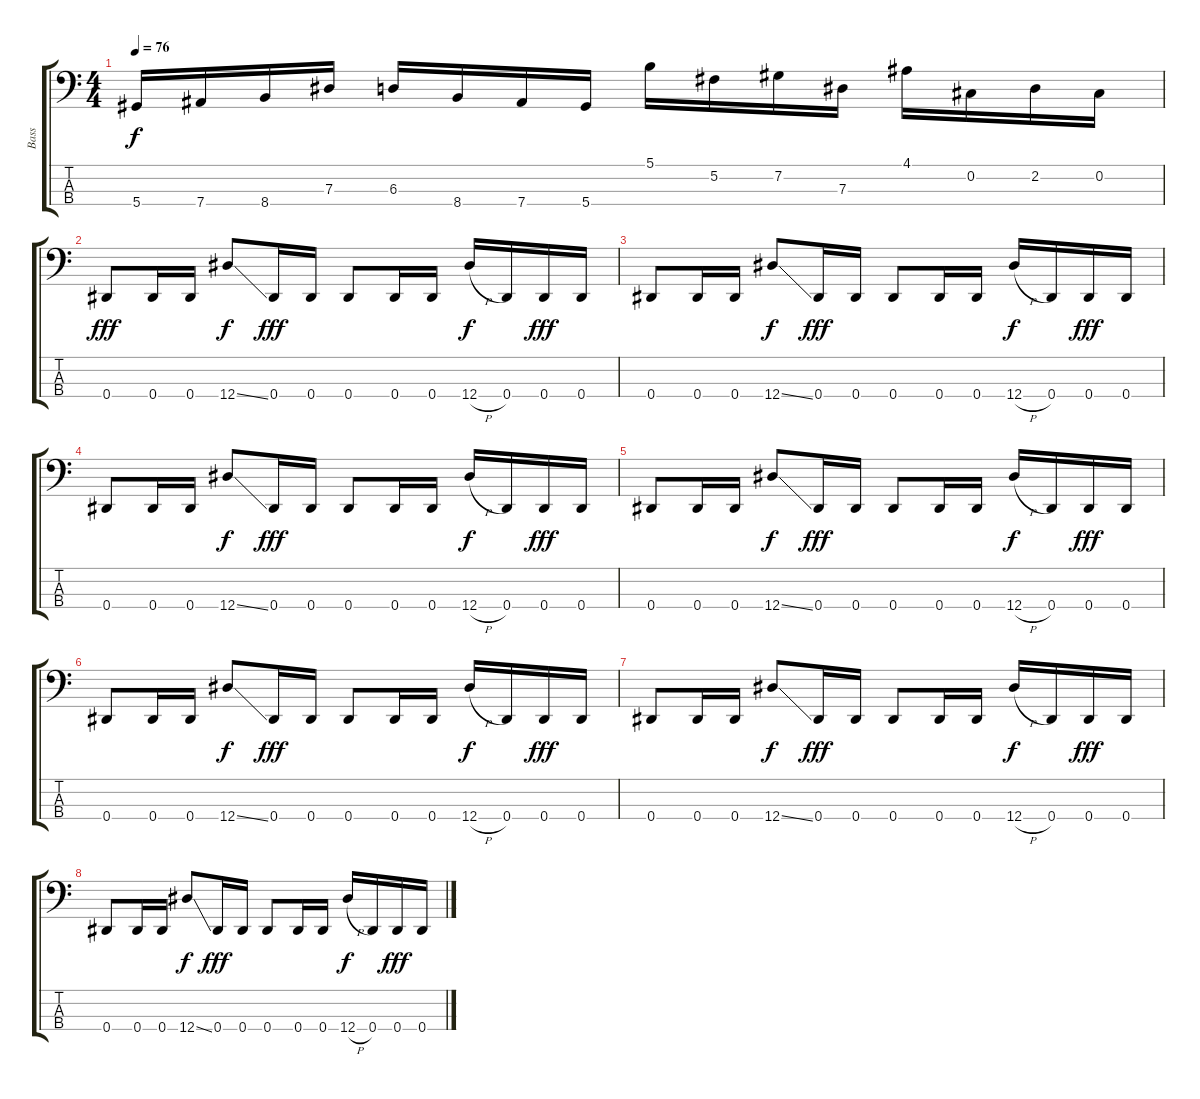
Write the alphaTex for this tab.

\track ("Bass" "Bass") {instrument electricbasspick}
\staff {score tabs}
\tuning (Gb2 Db2 Ab1 Eb1) {hide}
\ts (4 4)
\tempo 76
\clef f4
\ks c
5.4.16{dy f} 7.4.16 8.4.16 7.3.16 6.3.16 8.4.16 7.4.16 5.4.16 5.1.16 5.2.16 7.2.16 7.3.16 4.1.16 0.2.16 2.2.16 0.2.16 |
0.4.8{dy fff} 0.4.16 0.4.16 12.4{ss}.8{dy f} 0.4.16{dy fff} 0.4.16 0.4.8 0.4.16 0.4.16 12.4{h}.16{dy f} 0.4.16 0.4.16{dy fff} 0.4.16 |
0.4.8 0.4.16 0.4.16 12.4{ss}.8{dy f} 0.4.16{dy fff} 0.4.16 0.4.8 0.4.16 0.4.16 12.4{h}.16{dy f} 0.4.16 0.4.16{dy fff} 0.4.16 |
0.4.8 0.4.16 0.4.16 12.4{ss}.8{dy f} 0.4.16{dy fff} 0.4.16 0.4.8 0.4.16 0.4.16 12.4{h}.16{dy f} 0.4.16 0.4.16{dy fff} 0.4.16 |
0.4.8 0.4.16 0.4.16 12.4{ss}.8{dy f} 0.4.16{dy fff} 0.4.16 0.4.8 0.4.16 0.4.16 12.4{h}.16{dy f} 0.4.16 0.4.16{dy fff} 0.4.16 |
0.4.8 0.4.16 0.4.16 12.4{ss}.8{dy f} 0.4.16{dy fff} 0.4.16 0.4.8 0.4.16 0.4.16 12.4{h}.16{dy f} 0.4.16 0.4.16{dy fff} 0.4.16 |
0.4.8 0.4.16 0.4.16 12.4{ss}.8{dy f} 0.4.16{dy fff} 0.4.16 0.4.8 0.4.16 0.4.16 12.4{h}.16{dy f} 0.4.16 0.4.16{dy fff} 0.4.16 |
0.4.8 0.4.16 0.4.16 12.4{ss}.8{dy f} 0.4.16{dy fff} 0.4.16 0.4.8 0.4.16 0.4.16 12.4{h}.16{dy f} 0.4.16 0.4.16{dy fff} 0.4.16
